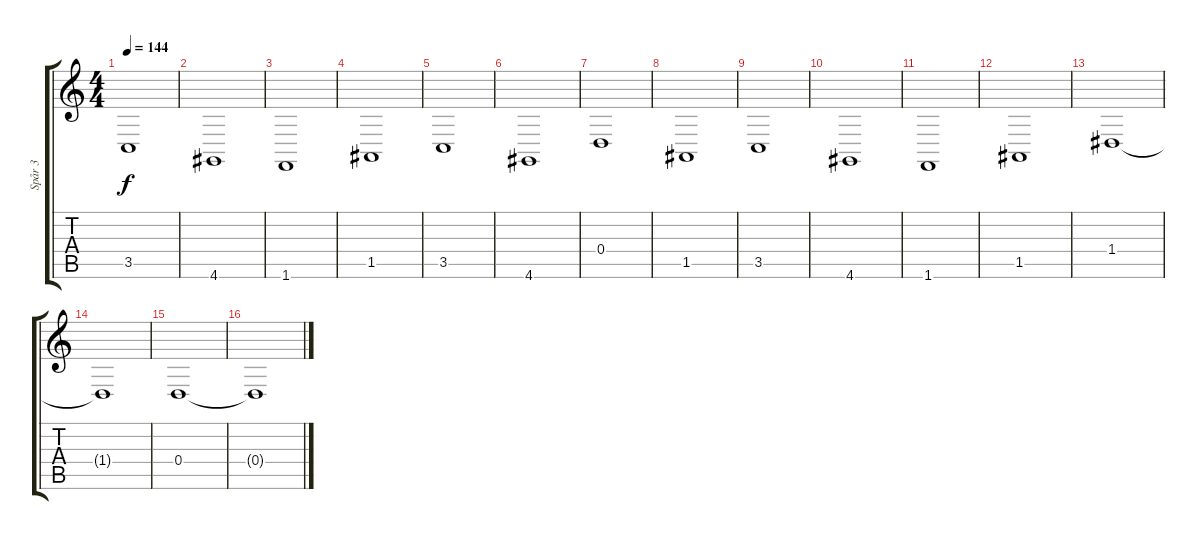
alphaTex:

\track ("Spår 3" "Spår 3") {instrument stringensemble1}
\staff {score tabs}
\tuning (E4 B3 G3 D3 A2 E2) {hide}
\ts (4 4)
\tempo 144
\clef g2
\ks c
3.5.1{dy f volume 11 instrument cello} |
4.6.1 |
1.6.1 |
1.5.1 |
3.5.1 |
4.6.1 |
0.4.1 |
1.5.1 |
3.5.1 |
4.6.1 |
1.6.1 |
1.5.1 |
1.4.1 |
1.4{t}.1 |
0.4.1 |
0.4{t}.1
